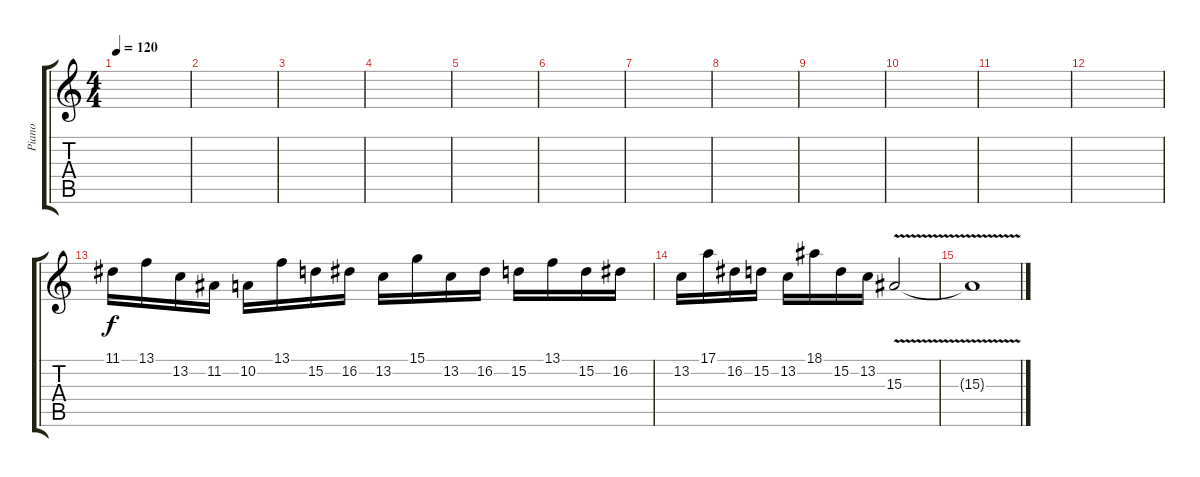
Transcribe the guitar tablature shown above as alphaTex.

\track ("Piano" "Piano") {instrument acousticgrandpiano}
\staff {score tabs}
\tuning (E4 B3 G3 D3 A2 E2) {hide}
\ts (4 4)
\tempo 120
\clef g2
\ks c
|
|
|
|
|
|
|
|
|
|
|
|
11.1.16 13.1.16 13.2.16 11.2.16 10.2.16 13.1.16 15.2.16 16.2.16 13.2.16 15.1.16 13.2.16 16.2.16 15.2.16 13.1.16 15.2.16 16.2.16 |
13.2.16 17.1.16 16.2.16 15.2.16 13.2.16 18.1.16 15.2.16 13.2.16 15.3{v}.2 |
15.3{t}.1
